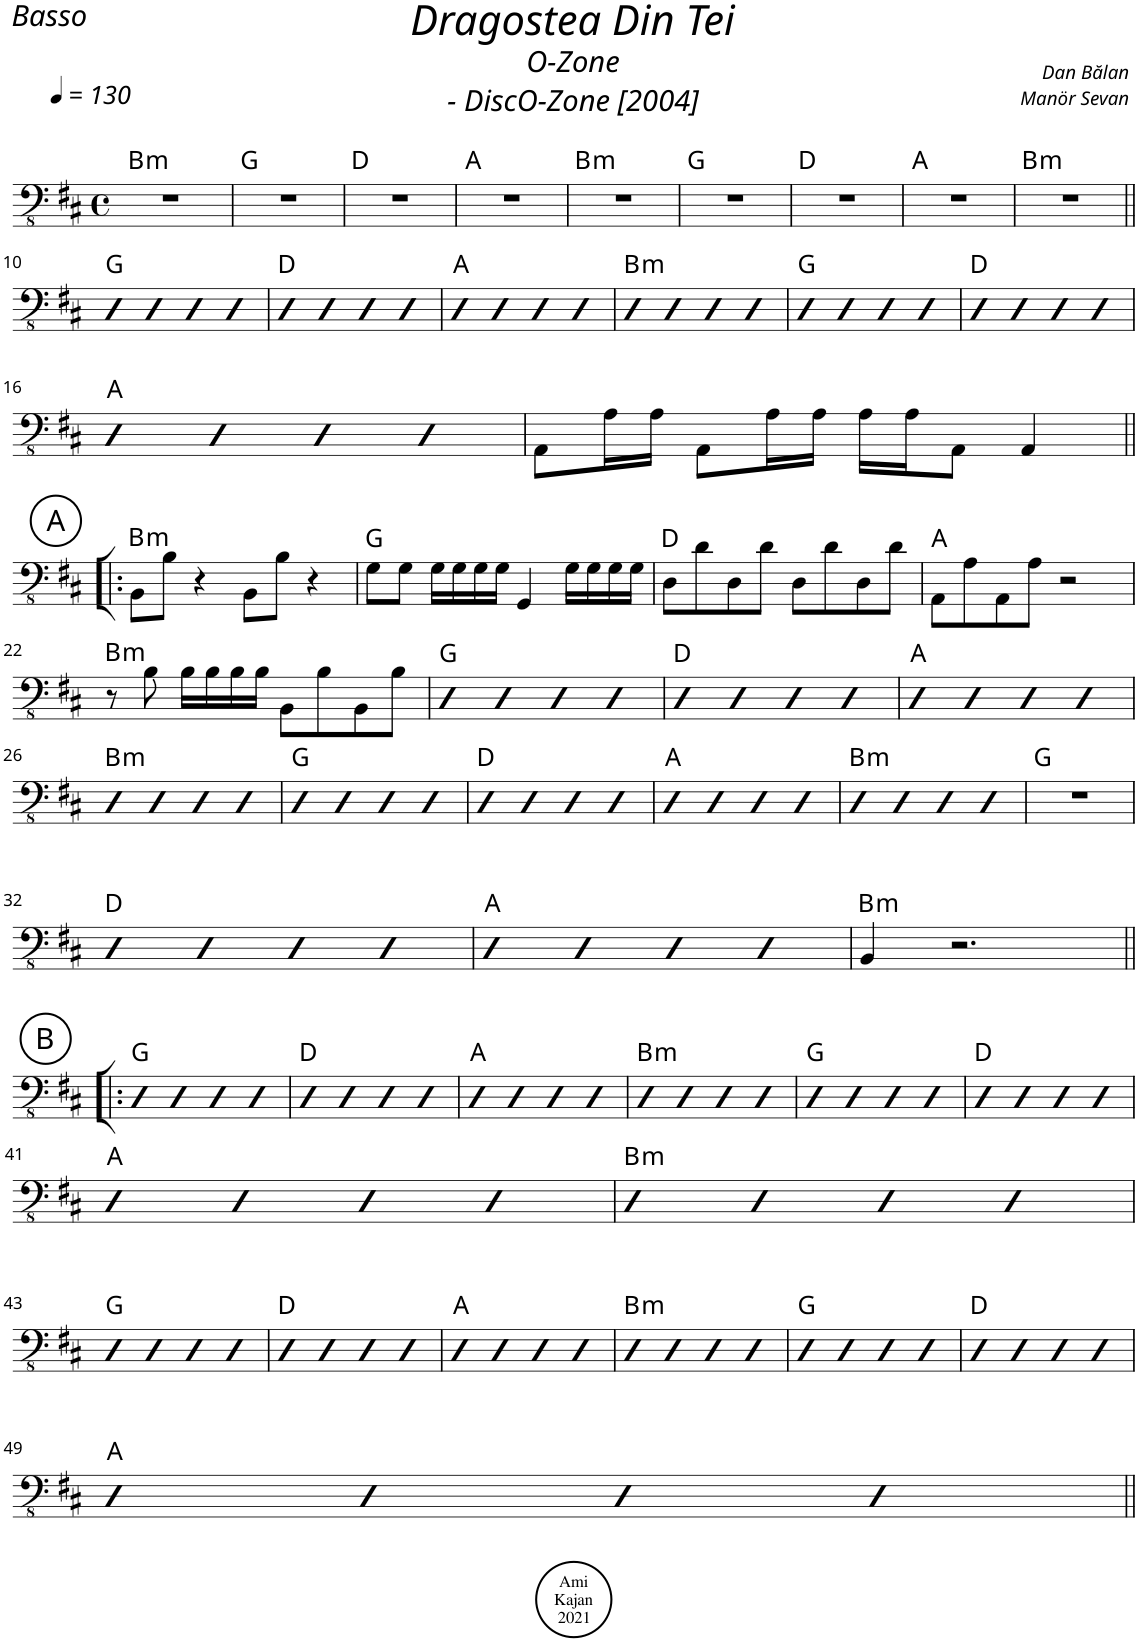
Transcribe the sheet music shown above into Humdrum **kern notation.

**kern	**harte
*part1	*part1
*staff1	*
*I"Acoustic Bass	*
*I'Bass	*
*clefFv4	*
*k[f#c#]	*
*M4/4	*
*met(c)	*
*MM130	*
=1	=1
!	!LO:H:kt=m
1r	B:min
=2	=2
1r	G:maj
=3	=3
1r	D:maj
=4	=4
1r	A:maj
=5	=5
!	!LO:H:kt=m
1r	B:min
=6	=6
1r	G:maj
=7	=7
1r	D:maj
=8	=8
1r	A:maj
=9	=9
!	!LO:H:kt=m
1r	B:min
!!LO:LB:g=z
=10||	=10||
4DD	G:maj
4DD	.
4DD	.
4DD	.
=11	=11
4DD	D:maj
4DD	.
4DD	.
4DD	.
=12	=12
4DD	A:maj
4DD	.
4DD	.
4DD	.
=13	=13
!	!LO:H:kt=m
4DD	B:min
4DD	.
4DD	.
4DD	.
=14	=14
4DD	G:maj
4DD	.
4DD	.
4DD	.
=15	=15
4DD	D:maj
4DD	.
4DD	.
4DD	.
!!LO:LB:g=z
=16	=16
4DD	A:maj
4DD	.
4DD	.
4DD	.
=17	=17
8AAA\L	.
16AA\L	.
16AA\JJ	.
8AAA\L	.
16AA\L	.
16AA\JJ	.
16AA\LL	.
16AA\J	.
8AAA\J	.
4AAA/	.
!!LO:LB:g=z
!!LO:REH:place=s1:a:cj:enc=circle:fs=14:t=A
=18!|:	=18!|:
!	!LO:H:kt=m
8BBB\L	B:min
8BB\J	.
4r	.
8BBB\L	.
8BB\J	.
4r	.
=19	=19
8GG\L	G:maj
8GG\J	.
16GG\LL	.
16GG\	.
16GG\	.
16GG\JJ	.
4GGG/	.
16GG\LL	.
16GG\	.
16GG\	.
16GG\JJ	.
=20	=20
8DD\L	D:maj
8D\	.
8DD\	.
8D\J	.
8DD\L	.
8D\	.
8DD\	.
8D\J	.
=21	=21
8AAA\L	A:maj
8AA\	.
8AAA\	.
8AA\J	.
2r	.
!!LO:LB:g=z
=22	=22
!	!LO:H:kt=m
8r	B:min
8BB\	.
16BB\LL	.
16BB\	.
16BB\	.
16BB\JJ	.
8BBB\L	.
8BB\	.
8BBB\	.
8BB\J	.
=23	=23
4DD	G:maj
4DD	.
4DD	.
4DD	.
=24	=24
4DD	D:maj
4DD	.
4DD	.
4DD	.
=25	=25
4DD	A:maj
4DD	.
4DD	.
4DD	.
!!LO:LB:g=z
=26	=26
!	!LO:H:kt=m
4DD	B:min
4DD	.
4DD	.
4DD	.
=27	=27
4DD	G:maj
4DD	.
4DD	.
4DD	.
=28	=28
4DD	D:maj
4DD	.
4DD	.
4DD	.
=29	=29
4DD	A:maj
4DD	.
4DD	.
4DD	.
=30	=30
!	!LO:H:kt=m
4DD	B:min
4DD	.
4DD	.
4DD	.
=31	=31
1r	G:maj
!!LO:LB:g=z
=32	=32
4DD	D:maj
4DD	.
4DD	.
4DD	.
=33	=33
4DD	A:maj
4DD	.
4DD	.
4DD	.
=34	=34
!	!LO:H:kt=m
4BBB/	B:min
2.r	.
!!LO:LB:g=z
!!LO:REH:place=s1:a:cj:enc=circle:fs=14:t=B
=35!|:	=35!|:
4DD	G:maj
4DD	.
4DD	.
4DD	.
=36	=36
4DD	D:maj
4DD	.
4DD	.
4DD	.
=37	=37
4DD	A:maj
4DD	.
4DD	.
4DD	.
=38	=38
!	!LO:H:kt=m
4DD	B:min
4DD	.
4DD	.
4DD	.
=39	=39
4DD	G:maj
4DD	.
4DD	.
4DD	.
=40	=40
4DD	D:maj
4DD	.
4DD	.
4DD	.
!!LO:LB:g=z
=41	=41
4DD	A:maj
4DD	.
4DD	.
4DD	.
=42	=42
!	!LO:H:kt=m
4DD	B:min
4DD	.
4DD	.
4DD	.
!!LO:LB:g=z
=43	=43
4DD	G:maj
4DD	.
4DD	.
4DD	.
=44	=44
4DD	D:maj
4DD	.
4DD	.
4DD	.
=45	=45
4DD	A:maj
4DD	.
4DD	.
4DD	.
=46	=46
!	!LO:H:kt=m
4DD	B:min
4DD	.
4DD	.
4DD	.
=47	=47
4DD	G:maj
4DD	.
4DD	.
4DD	.
=48	=48
4DD	D:maj
4DD	.
4DD	.
4DD	.
!!LO:LB:g=z
=49	=49
4DD	A:maj
4DD	.
4DD	.
4DD	.
=||	=||
*-	*-
